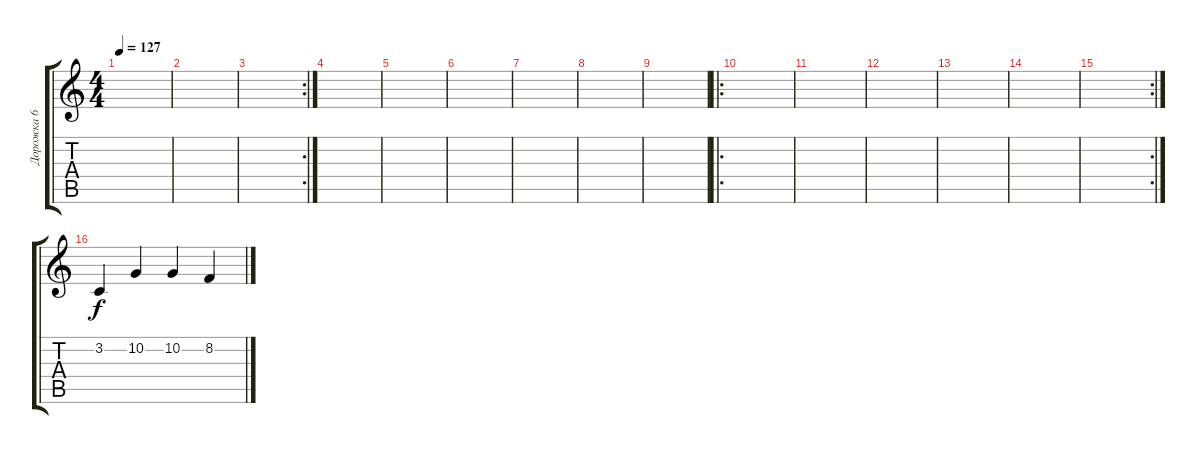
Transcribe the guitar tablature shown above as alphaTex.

\track ("Дорожка 6" "Дорожка 6") {instrument lead2sawtooth}
\staff {score tabs}
\tuning (D4 A3 F3 C3 G2 D2) {hide}
\ts (4 4)
\tempo 127
\clef g2
\ks c
|
|
\rc 2
|
|
|
|
|
|
|
\ro
|
|
|
|
|
\rc 2
|
3.2.4 10.2.4 10.2.4 8.2.4
